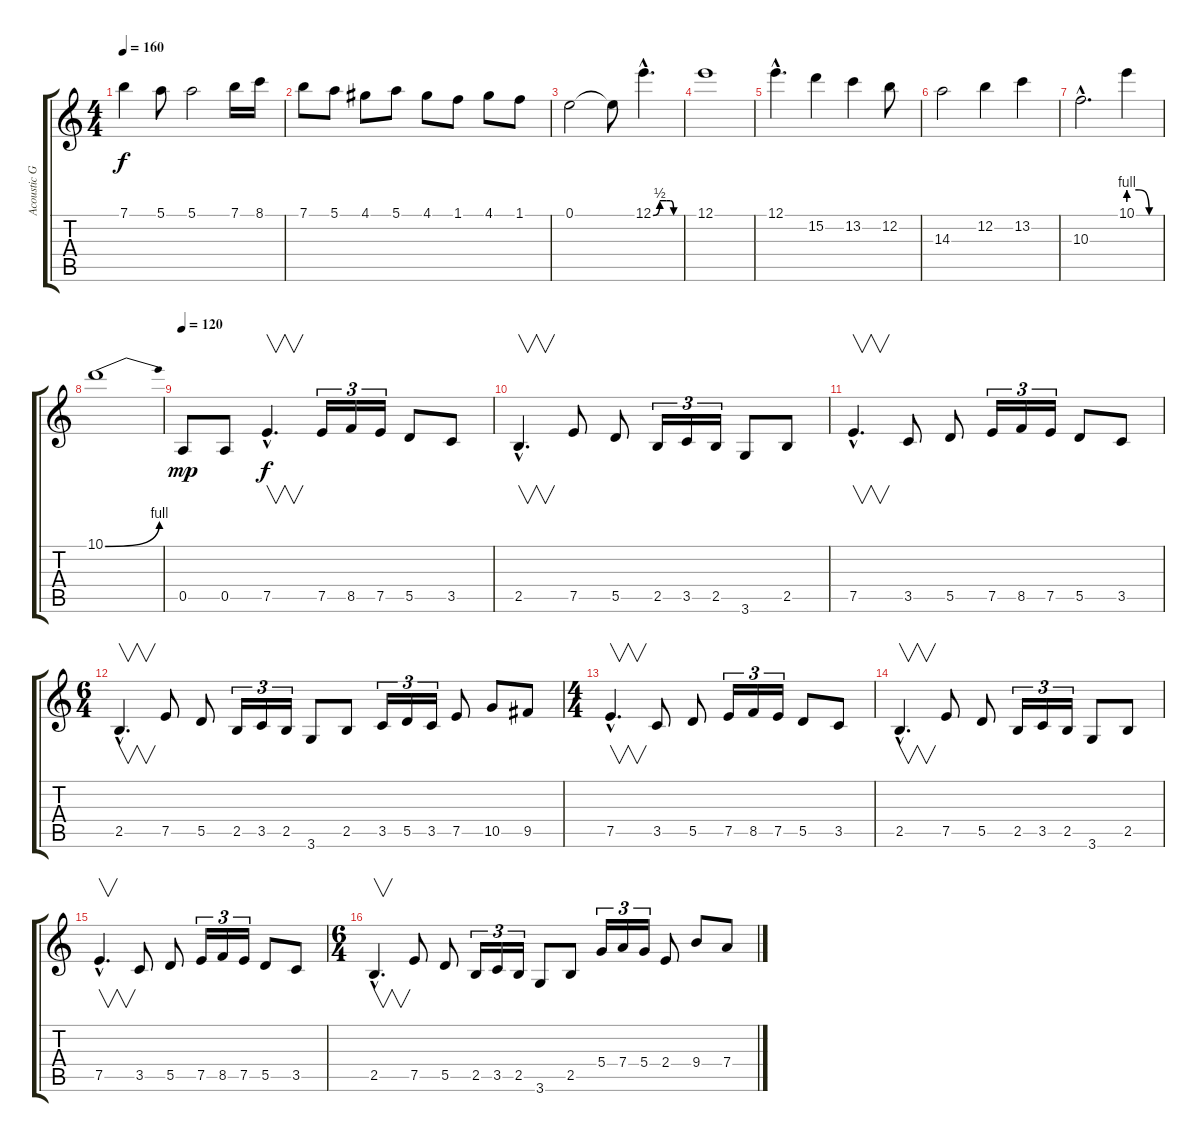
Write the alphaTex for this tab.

\track ("Acoustic Guitar I" "Acoustic G") {instrument acousticguitarsteel}
\staff {score tabs}
\tuning (E4 B3 G3 D3 A2 E2) {hide}
\ts (4 4)
\tempo 160
\clef g2
\ks c
7.1.4{dy f} 5.1.8 5.1.2 7.1.16 8.1.16 |
7.1.8 5.1.8 4.1.8 5.1.8 4.1.8 1.1.8 4.1.8 1.1.8 |
0.1.2 0.1{t}.8 12.1{be (custom 0 0 15 2 30 2 39 2 46 0 60 0) hac}.4{d} |
12.1.1 |
12.1{hac}.4{d} 15.2.4 13.2.4 12.2.8 |
14.3.2 12.2.4 13.2.4 |
10.3{hac}.2{d} 10.1{be (custom 0 4 20 4 40 0 60 0)}.4 |
10.1{be (bend 0 0 60 4)}.1 |
\tempo 120
0.5.8{dy mp volume 14 balance 12 instrument acousticguitarsteel} 0.5.8 7.5{hac}.4{v d dy f} 7.5.16{tu (3 2)} 8.5.16{tu (3 2)} 7.5.16{tu (3 2)} 5.5.8 3.5.8 |
2.5{hac}.4{v d} 7.5.8 5.5.8 2.5.16{tu (3 2)} 3.5.16{tu (3 2)} 2.5.16{tu (3 2)} 3.6.8 2.5.8 |
7.5{hac}.4{v d} 3.5.8 5.5.8 7.5.16{tu (3 2)} 8.5.16{tu (3 2)} 7.5.16{tu (3 2)} 5.5.8 3.5.8 |
\ts (6 4)
2.5{hac}.4{v d} 7.5.8 5.5.8 2.5.16{tu (3 2)} 3.5.16{tu (3 2)} 2.5.16{tu (3 2)} 3.6.8 2.5.8 3.5.16{tu (3 2)} 5.5.16{tu (3 2)} 3.5.16{tu (3 2)} 7.5.8 10.5.8 9.5.8 |
\ts (4 4)
7.5{hac}.4{v d} 3.5.8 5.5.8 7.5.16{tu (3 2)} 8.5.16{tu (3 2)} 7.5.16{tu (3 2)} 5.5.8 3.5.8 |
2.5{hac}.4{v d} 7.5.8 5.5.8 2.5.16{tu (3 2)} 3.5.16{tu (3 2)} 2.5.16{tu (3 2)} 3.6.8 2.5.8 |
7.5{hac}.4{v d} 3.5.8 5.5.8 7.5.16{tu (3 2)} 8.5.16{tu (3 2)} 7.5.16{tu (3 2)} 5.5.8 3.5.8 |
\ts (6 4)
2.5{hac}.4{v d} 7.5.8 5.5.8 2.5.16{tu (3 2)} 3.5.16{tu (3 2)} 2.5.16{tu (3 2)} 3.6.8 2.5.8 5.4.16{tu (3 2)} 7.4.16{tu (3 2)} 5.4.16{tu (3 2)} 2.4.8 9.4.8 7.4.8
